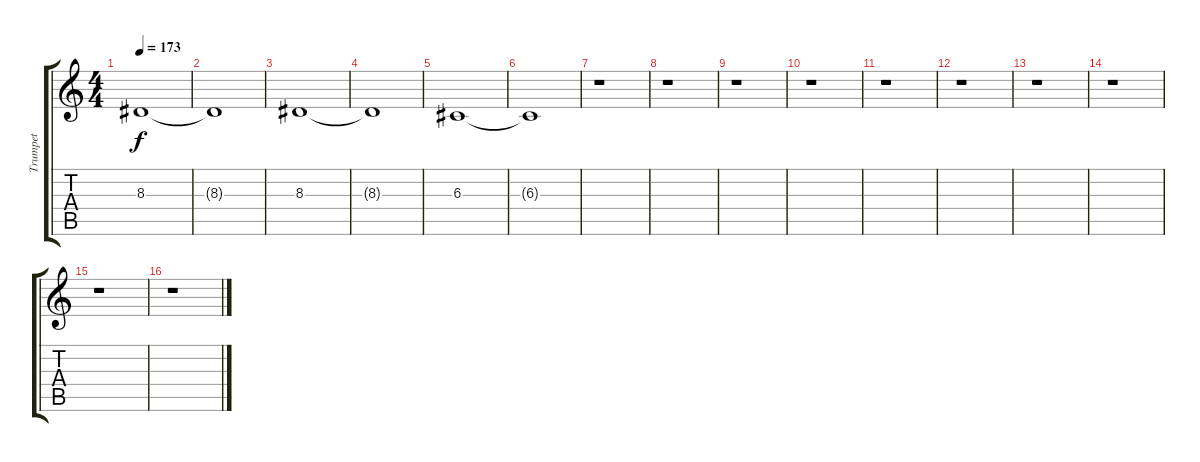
\track ("Trumpet" "Trumpet") {instrument trumpet}
\staff {score tabs}
\tuning (E4 B3 G3 D3 A2 E2) {hide}
\ts (4 4)
\tempo 173
\clef g2
\ks c
8.3.1{dy f} |
8.3{t}.1 |
8.3.1 |
8.3{t}.1 |
6.3.1 |
6.3{t}.1 |
r.1 |
r.1 |
r.1 |
r.1 |
r.1 |
r.1 |
r.1 |
r.1 |
r.1 |
r.1
